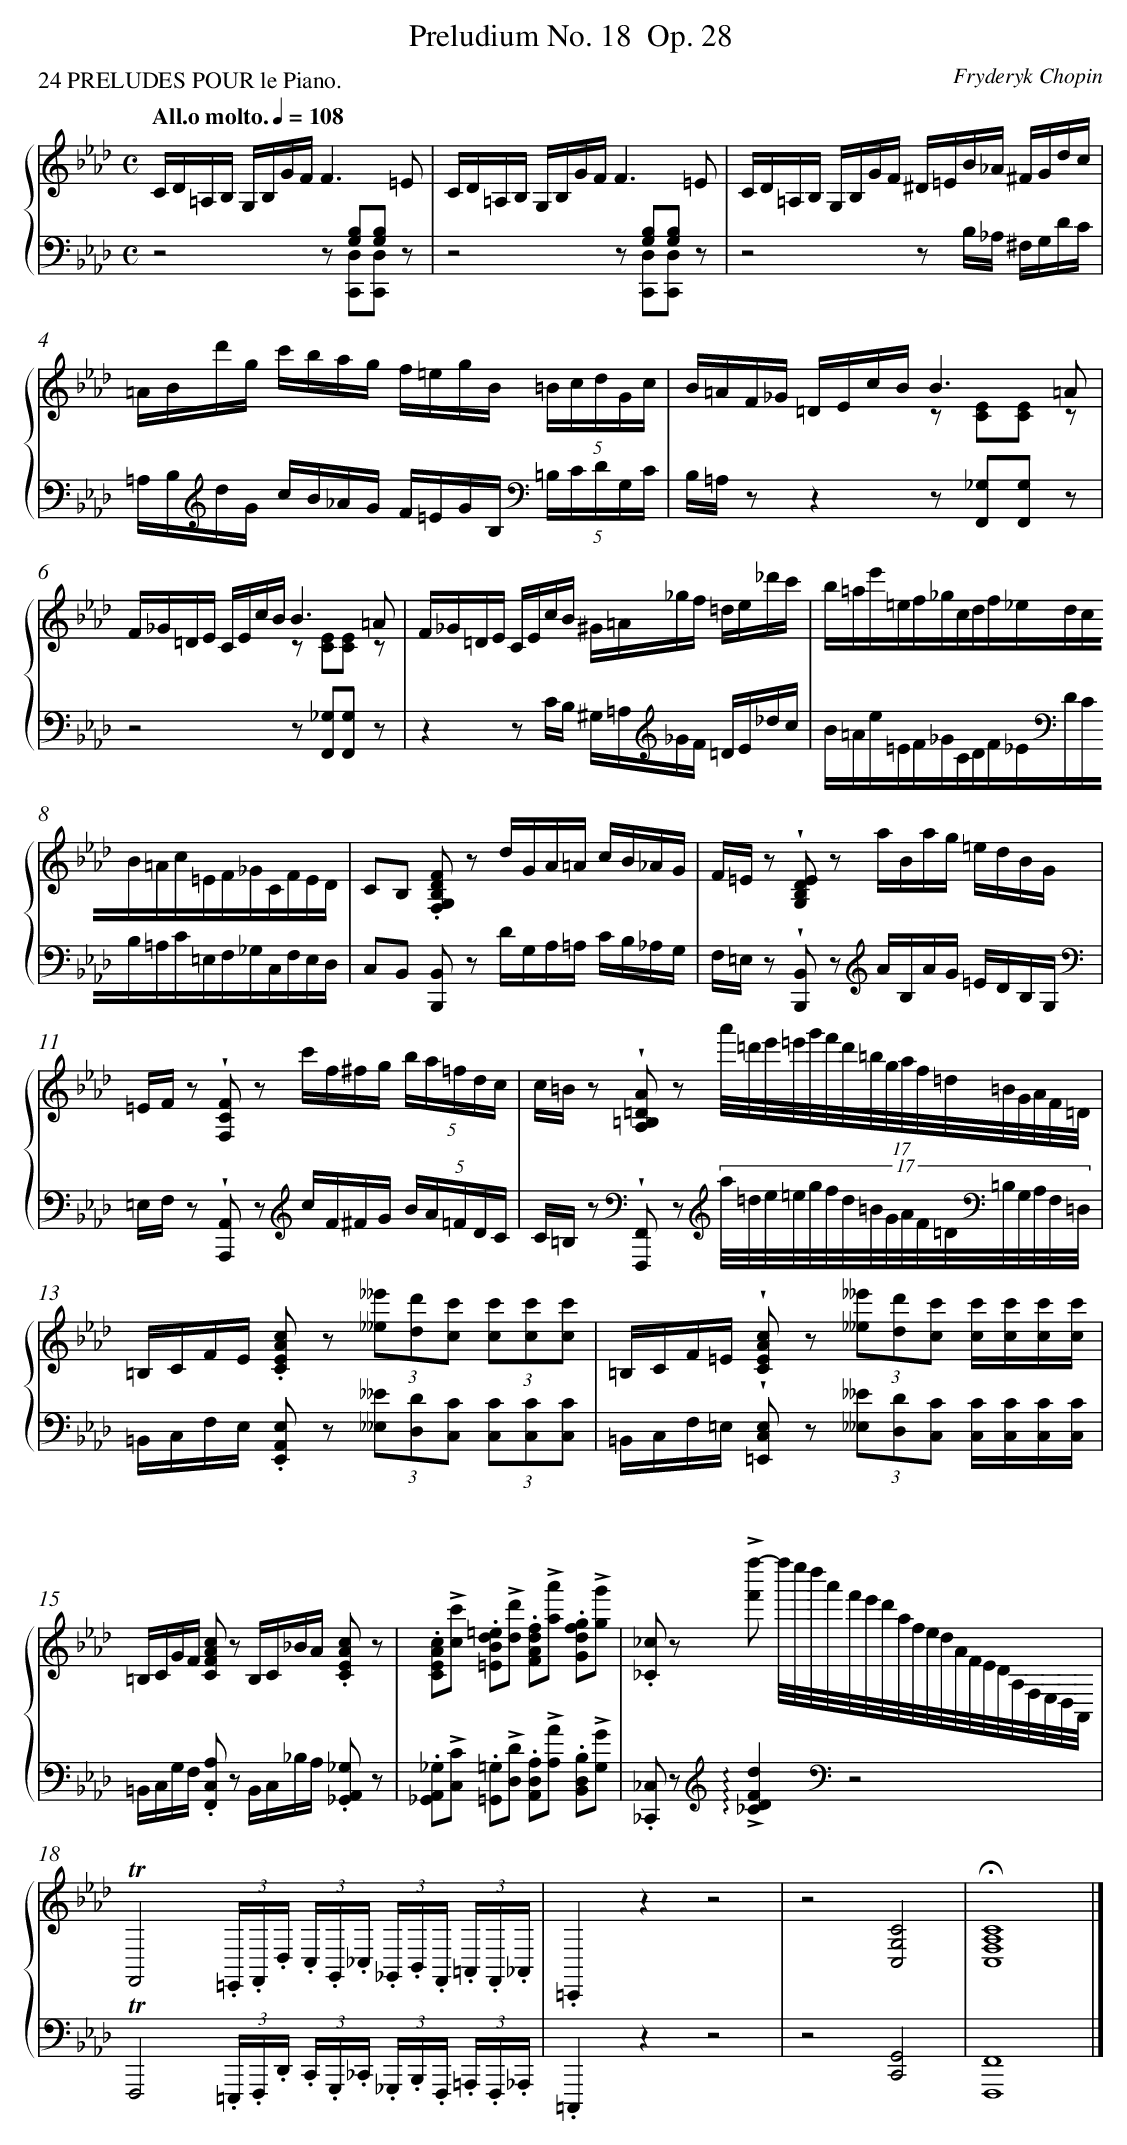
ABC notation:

X:1
T: Preludium No. 18	 Op. 28
C: Fryderyk Chopin
L: 1/16
M: C
P: 24 PRELUDES POUR le Piano.
Q: "All.o molto." 1/4=108
%%staves {1 2}
V: 1 clef=treble
V: 2 clef=bass
K: Ab
[V:1] CD=A,B, G,B,GFF6=E2 |
[V:2] x8z2 [B,2G,2][B,2G,2] z2 & z8z2 [D,2C,,2][D,2C,,2] z2 |
[V:1] CD=A,B, G,B,GFF6=E2 |
[V:2] x8z2 [B,2G,2][B,2G,2] z2 & z8z2 [D,2C,,2][D,2C,,2] x2 |
[V:1] CD=A,B, G,B,GF ^D=EB_A ^FGdc |
[V:2] z8z2 B,_A, ^F,G,DC |
[V:1] =ABd'g c'bag f=egB (5:4:5=BcdGc |
[V:2] =A,B,[K:clef=treble]dG cB_AG F=EGB,[K:clef=bass] (5:4:5=B,CDG,C |
[V:1] B=AF_G =DEcBB6=A2 & x8z2 [E2C2][E2C2] z2 |
[V:2] B,=A, z2z4z2 [_G,2F,,2][G,2F,,2] z2 |
[V:1] F_G=DE CEcBB6=A2 & x8z2 [E2C2][E2C2] z2 |
[V:2] z8z2 [_G,2F,,2][G,2F,,2] z2 |
[V:1] F_G=DE CEcB ^G=A_gf =de_d'c' |
[V:2] z4z2 CB, ^G,=A,[K:clef=treble]_GF =DE_dc |
[V:1] (11:8:22b=ae'=ef_gcdf_edcB=Ac=EF_GCFED |
[V:2] (11:8:22B=Ae=EF_GCDF_E[K:clef=bass]DCB,=A,C=E,F,_G,C,F,E,D, |
[V:1] C2B,2 .[F2D2B,2G,2F,2] z2 dGA=A cB_AG |
[V:2] C,2B,,2 [B,,2B,,,2] z2 DG,A,=A, CB,_A,G, |
[V:1] F=E z2 !wedge![E2D2B,2G,2] z2 aBag =edBG |
[V:2] F,=E, z2 !wedge![B,,2B,,,2] z2[K:clef=treble] AB,AG =EDB,G,[K:clef=bass] |
[V:1] =EF z2 !wedge![F2C2F,2] z2 c'f^fg (5:4:5ba=fdc |
[V:2] =E,F, z2 !wedge![A,,2A,,,2] z2[K:clef=treble] cF^FG (5:4:5BA=FDC |
[V:1] c=B z2 !wedge![A2=D2=B,2A,2] z2 (17:16:17a'/=d'/e'/=e'/g'/f'/d'/=b/g/a/f/=d/=B/G/A/F/=D/ |
[V:2] C=B, z2[K:clef=bass] !wedge![F,,2F,,,2] z2[K:clef=treble] (17:16:17a/=d/e/=e/g/f/d/=B/G/A/F/=D/[K:clef=bass]=B,/G,/A,/F,/=D,/ |
[V:1] =B,CFE .[c2A2E2C2] z2 (3[__e'2__e2][d'2d2][c'2c2] (3[c'2c2][c'2c2][c'2c2] |
[V:2] =B,,C,F,E, .[E,2A,,2E,,2] z2 (3[__E2__E,2][D2D,2][C2C,2] (3[C2C,2][C2C,2][C2C,2] |
[V:1] =B,CF=E !wedge![c2A2E2C2] z2 (3[__e'2__e2][d'2d2][c'2c2] [c'c][c'c][c'c][c'c] |
[V:2] =B,,C,F,=E, !wedge![E,2C,2=E,,2] z2 (3[__E2__E,2][D2D,2][C2C,2] [CC,][CC,][CC,][CC,] |
[V:1] =B,CGF [c2A2F2C2] z2 B,C_BA .[c2A2E2C2] z2 |
[V:2] =B,,C,G,F, .[A,2C,2F,,2] z2 B,,C,_B,A, .[_G,2A,,2_G,,2] z2 |
[V:1] .[c2A2E2C2]!accent![c'2c2] .[=e2d2B2=E2]!accent![d'2d2] .[f2d2A2F2]!accent![a'2a2] .[g2f2d2G2]!accent![g'2g2] |
[V:2] .[_G,2A,,2_G,,2]!accent![C2C,2] .[=G,2=G,,2]!accent![D2D,2] .[A,2D,2A,,2]!accent![A2A,2] .[B,2D,2B,,2]!accent![G2G,2] |
[V:1] .[_c2_C2] z2 !accent![f''2-f'2] f''/e''/d''/a'/f'/e'/d'/a/f/e/d/A/F/E/D/A,/F,/E,/D,/A,,/ |
[V:2] .[_C,2_C,,2] z2[K:clef=treble]!accent!!arpeggio![d4F4D4_C4][K:clef=bass]z8 |
[V:1] !trill!F,,8(3.=E,,.F,,.D, (3.C,.G,,._C, (3._G,,.B,,.F,, (3.=A,,.F,,._A,, |
[V:2] !trill!F,,,8(3.=E,,,.F,,,.D,, (3.C,,.G,,,._C,, (3._G,,,.B,,,.F,,, (3.=A,,,.F,,,._A,,, |
[V:1] .=C,,4z4z8 |
[V:2] .=C,,,4z4z8 |
[V:1] z8[C8G,8C,8] |
[V:2] z8[G,,8C,,8] |
[V:1] !fermata![C16A,16F,16C,16] |]
[V:2] [F,,16F,,,16] |]
